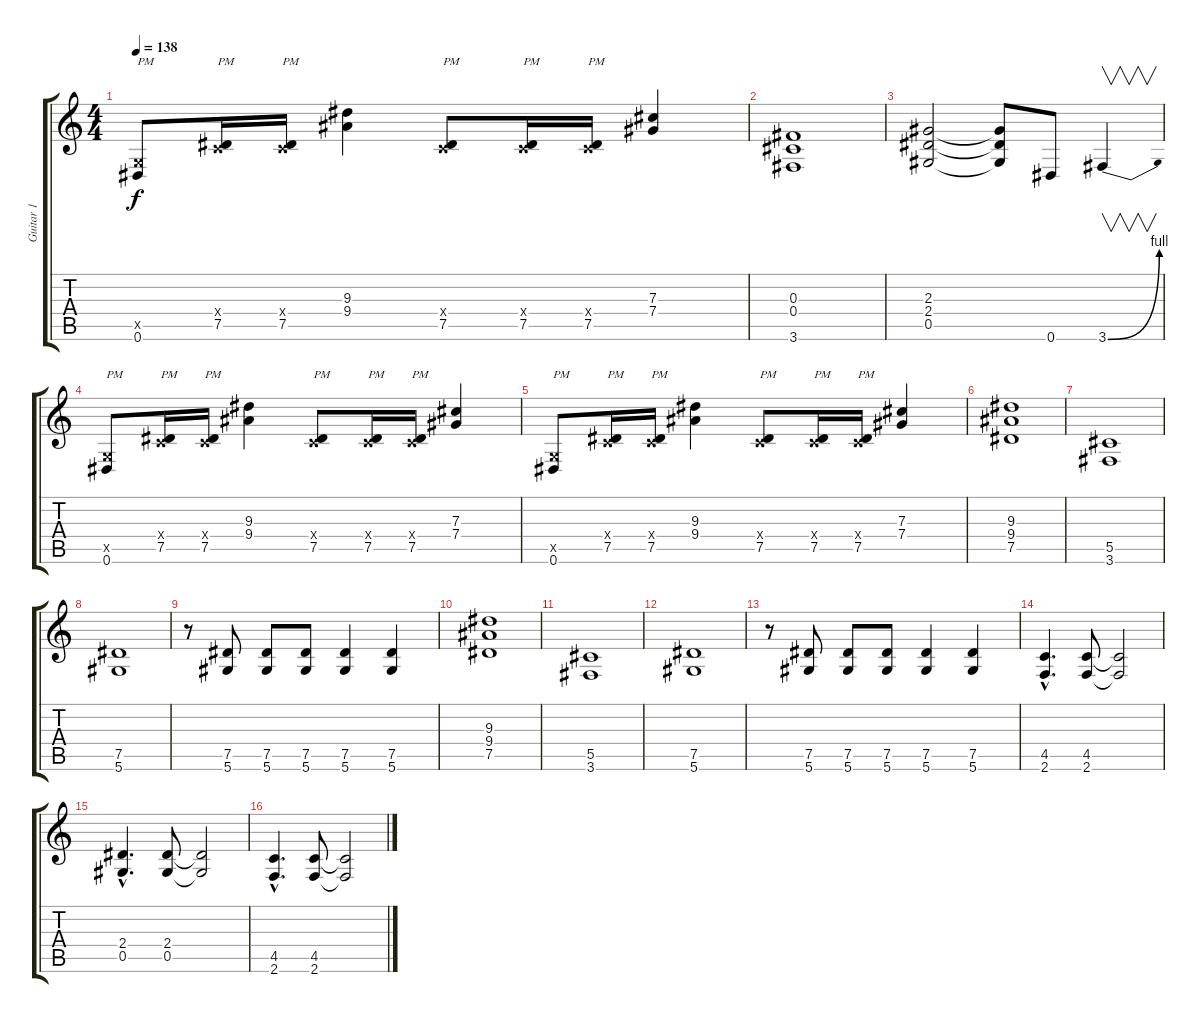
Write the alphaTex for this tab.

\track ("Guitar 1" "Guitar 1") {instrument distortionguitar}
\staff {score tabs}
\tuning (Eb4 Bb3 Gb3 Db3 Ab2 Eb2) {hide}
\ts (4 4)
\tempo 138
\clef g2
\ks c
(-1.5{x} 0.6).8{txt "PM" dy f} (-1.4{x} 7.5).16{txt "PM"} (-1.4{x} 7.5).16{txt "PM"} (9.3 9.4).4 (-1.4{x} 7.5).8{txt "PM"} (-1.4{x} 7.5).16{txt "PM"} (-1.4{x} 7.5).16{txt "PM"} (7.3 7.4).4 |
(0.3 0.4 3.6).1 |
(2.3 2.4 0.5).2 (2.3{t} 2.4{t} 0.5{t}).8 0.6.8 3.6{be (bend 0 0 60 4)}.4{v} |
(-1.5{x} 0.6).8{txt "PM"} (-1.4{x} 7.5).16{txt "PM"} (-1.4{x} 7.5).16{txt "PM"} (9.3 9.4).4 (-1.4{x} 7.5).8{txt "PM"} (-1.4{x} 7.5).16{txt "PM"} (-1.4{x} 7.5).16{txt "PM"} (7.3 7.4).4 |
(-1.5{x} 0.6).8{txt "PM"} (-1.4{x} 7.5).16{txt "PM"} (-1.4{x} 7.5).16{txt "PM"} (9.3 9.4).4 (-1.4{x} 7.5).8{txt "PM"} (-1.4{x} 7.5).16{txt "PM"} (-1.4{x} 7.5).16{txt "PM"} (7.3 7.4).4 |
(9.3 9.4 7.5).1 |
(5.5 3.6).1 |
(7.5 5.6).1 |
r.8 (7.5 5.6).8 (7.5 5.6).8 (7.5 5.6).8 (7.5 5.6).4 (7.5 5.6).4 |
(9.3 9.4 7.5).1 |
(5.5 3.6).1 |
(7.5 5.6).1 |
r.8 (7.5 5.6).8 (7.5 5.6).8 (7.5 5.6).8 (7.5 5.6).4 (7.5 5.6).4 |
(4.5{hac} 2.6{hac}).4{d} (4.5 2.6).8 (4.5{t} 2.6{t}).2 |
(2.4{hac} 0.5{hac}).4{d} (2.4 0.5).8 (2.4{t} 0.5{t}).2 |
(4.5{hac} 2.6{hac}).4{d} (4.5 2.6).8 (4.5{t} 2.6{t}).2
